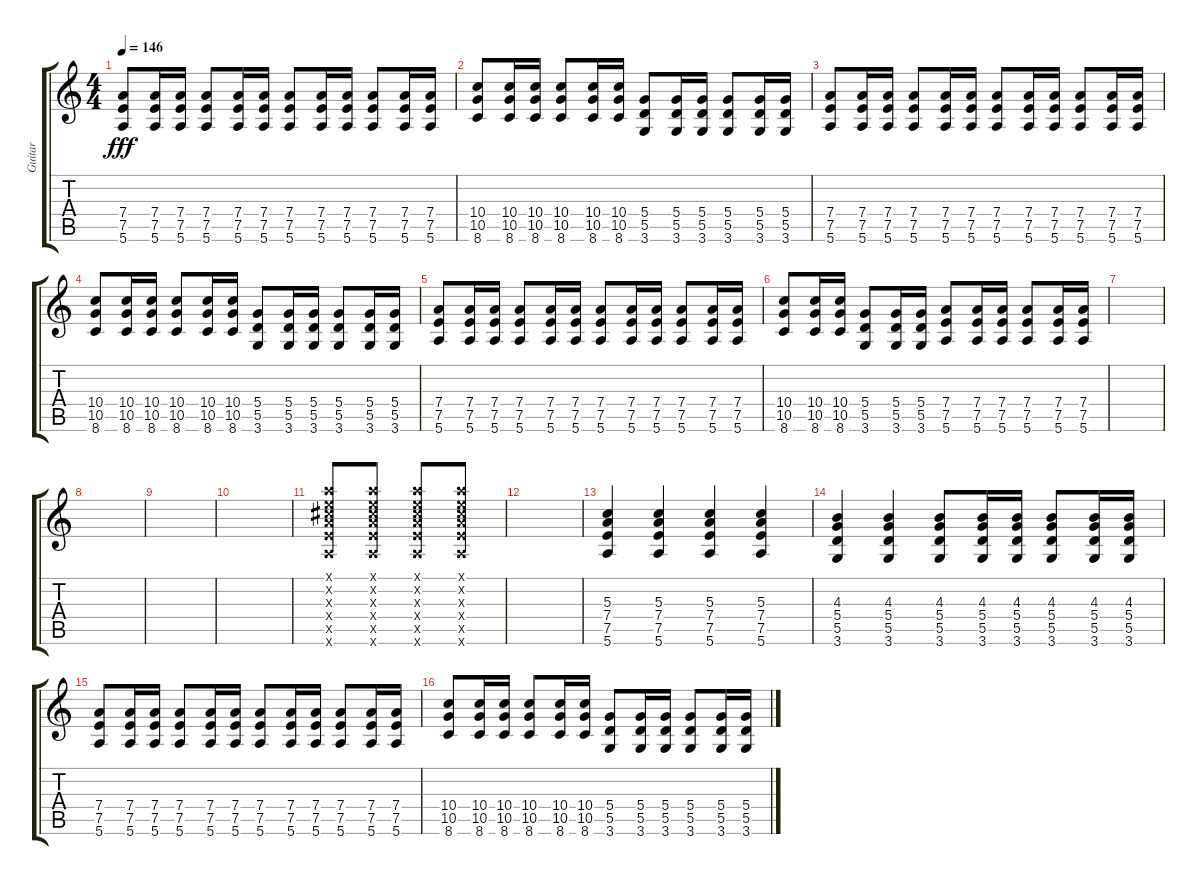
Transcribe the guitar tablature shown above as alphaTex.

\track ("Guitar" "Guitar") {instrument distortionguitar}
\staff {score tabs}
\tuning (E4 B3 G3 D3 A2 E2) {hide}
\ts (4 4)
\tempo 146
\clef g2
\ks c
(7.4 7.5 5.6).8{dy fff} (7.4 7.5 5.6).16 (7.4 7.5 5.6).16 (7.4 7.5 5.6).8 (7.4 7.5 5.6).16 (7.4 7.5 5.6).16 (7.4 7.5 5.6).8 (7.4 7.5 5.6).16 (7.4 7.5 5.6).16 (7.4 7.5 5.6).8 (7.4 7.5 5.6).16 (7.4 7.5 5.6).16 |
(10.4 10.5 8.6).8 (10.4 10.5 8.6).16 (10.4 10.5 8.6).16 (10.4 10.5 8.6).8 (10.4 10.5 8.6).16 (10.4 10.5 8.6).16 (5.4 5.5 3.6).8 (5.4 5.5 3.6).16 (5.4 5.5 3.6).16 (5.4 5.5 3.6).8 (5.4 5.5 3.6).16 (5.4 5.5 3.6).16 |
(7.4 7.5 5.6).8 (7.4 7.5 5.6).16 (7.4 7.5 5.6).16 (7.4 7.5 5.6).8 (7.4 7.5 5.6).16 (7.4 7.5 5.6).16 (7.4 7.5 5.6).8 (7.4 7.5 5.6).16 (7.4 7.5 5.6).16 (7.4 7.5 5.6).8 (7.4 7.5 5.6).16 (7.4 7.5 5.6).16 |
(10.4 10.5 8.6).8 (10.4 10.5 8.6).16 (10.4 10.5 8.6).16 (10.4 10.5 8.6).8 (10.4 10.5 8.6).16 (10.4 10.5 8.6).16 (5.4 5.5 3.6).8 (5.4 5.5 3.6).16 (5.4 5.5 3.6).16 (5.4 5.5 3.6).8 (5.4 5.5 3.6).16 (5.4 5.5 3.6).16 |
(7.4 7.5 5.6).8 (7.4 7.5 5.6).16 (7.4 7.5 5.6).16 (7.4 7.5 5.6).8 (7.4 7.5 5.6).16 (7.4 7.5 5.6).16 (7.4 7.5 5.6).8 (7.4 7.5 5.6).16 (7.4 7.5 5.6).16 (7.4 7.5 5.6).8 (7.4 7.5 5.6).16 (7.4 7.5 5.6).16 |
(10.4 10.5 8.6).8 (10.4 10.5 8.6).16 (10.4 10.5 8.6).16 (5.4 5.5 3.6).8 (5.4 5.5 3.6).16 (5.4 5.5 3.6).16 (7.4 7.5 5.6).8 (7.4 7.5 5.6).16 (7.4 7.5 5.6).16 (7.4 7.5 5.6).8 (7.4 7.5 5.6).16 (7.4 7.5 5.6).16 |
|
|
|
|
(5.1{x} 5.2{x} 6.3{x} 7.4{x} 7.5{x} 5.6{x}).8 (5.1{x} 5.2{x} 6.3{x} 7.4{x} 7.5{x} 5.6{x}).8 (5.1{x} 5.2{x} 6.3{x} 7.4{x} 7.5{x} 5.6{x}).8 (5.1{x} 5.2{x} 6.3{x} 7.4{x} 7.5{x} 5.6{x}).8 |
|
(5.3 7.4 7.5 5.6).4 (5.3 7.4 7.5 5.6).4 (5.3 7.4 7.5 5.6).4 (5.3 7.4 7.5 5.6).4 |
(4.3 5.4 5.5 3.6).4 (4.3 5.4 5.5 3.6).4 (4.3 5.4 5.5 3.6).8 (4.3 5.4 5.5 3.6).16 (4.3 5.4 5.5 3.6).16 (4.3 5.4 5.5 3.6).8 (4.3 5.4 5.5 3.6).16 (4.3 5.4 5.5 3.6).16 |
(7.4 7.5 5.6).8 (7.4 7.5 5.6).16 (7.4 7.5 5.6).16 (7.4 7.5 5.6).8 (7.4 7.5 5.6).16 (7.4 7.5 5.6).16 (7.4 7.5 5.6).8 (7.4 7.5 5.6).16 (7.4 7.5 5.6).16 (7.4 7.5 5.6).8 (7.4 7.5 5.6).16 (7.4 7.5 5.6).16 |
(10.4 10.5 8.6).8 (10.4 10.5 8.6).16 (10.4 10.5 8.6).16 (10.4 10.5 8.6).8 (10.4 10.5 8.6).16 (10.4 10.5 8.6).16 (5.4 5.5 3.6).8 (5.4 5.5 3.6).16 (5.4 5.5 3.6).16 (5.4 5.5 3.6).8 (5.4 5.5 3.6).16 (5.4 5.5 3.6).16
